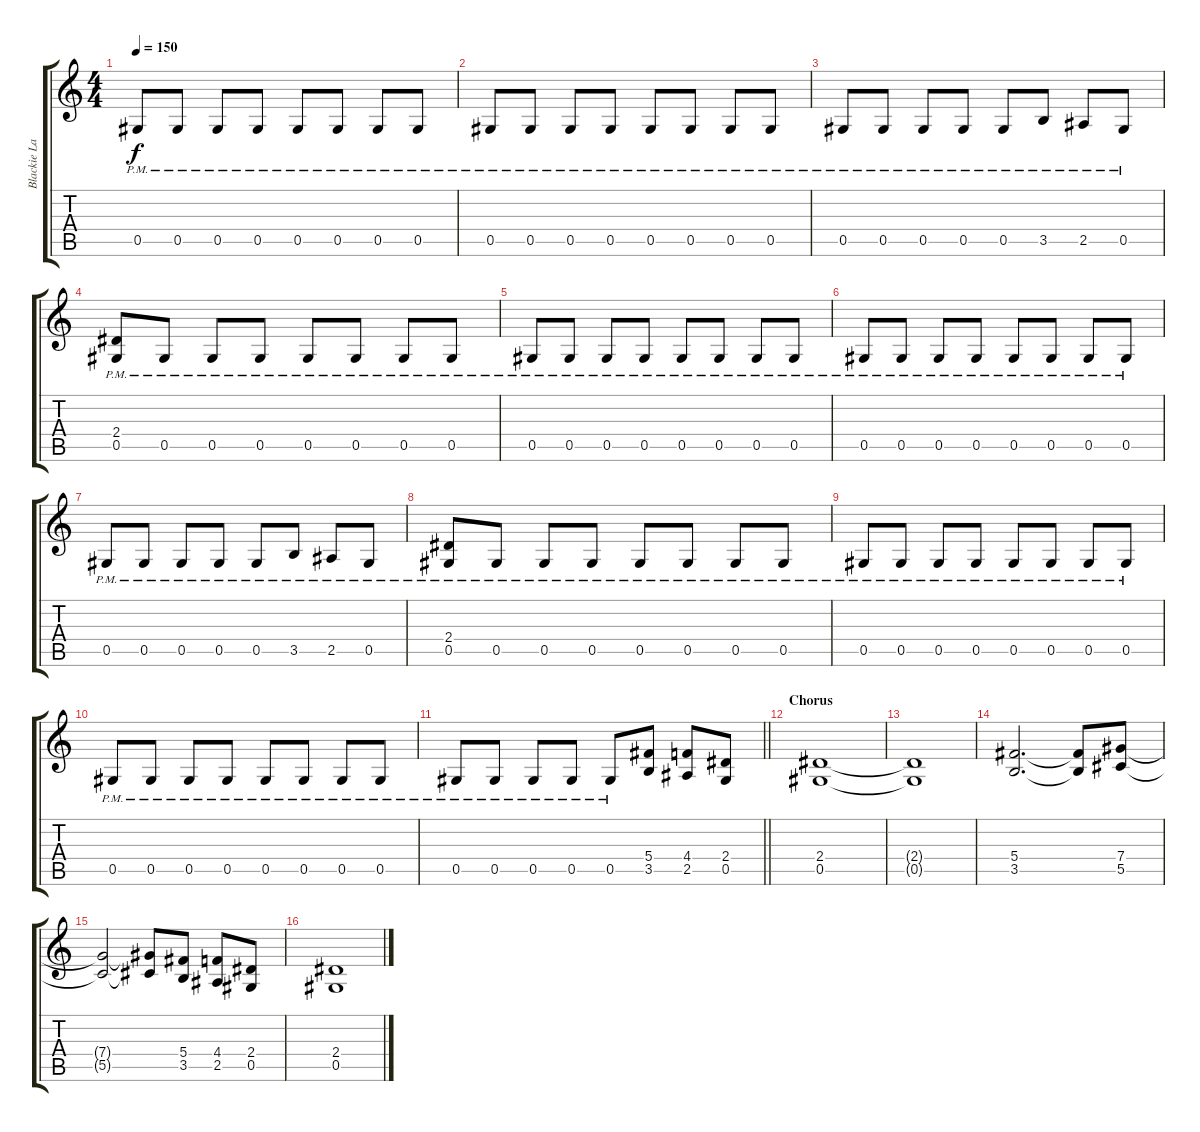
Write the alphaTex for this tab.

\track ("Blackie Lawless" "Blackie La") {instrument distortionguitar}
\staff {score tabs}
\tuning (Eb4 Bb3 Gb3 Db3 Ab2 Eb2) {hide}
\ts (4 4)
\tempo 150
\clef g2
\ks c
0.5{pm}.8{dy f} 0.5{pm}.8 0.5{pm}.8 0.5{pm}.8 0.5{pm}.8 0.5{pm}.8 0.5{pm}.8 0.5{pm}.8 |
0.5{pm}.8 0.5{pm}.8 0.5{pm}.8 0.5{pm}.8 0.5{pm}.8 0.5{pm}.8 0.5{pm}.8 0.5{pm}.8 |
0.5{pm}.8 0.5{pm}.8 0.5{pm}.8 0.5{pm}.8 0.5{pm}.8 3.5{pm}.8 2.5{pm}.8 0.5{pm}.8 |
(2.4{pm} 0.5{pm}).8 0.5{pm}.8 0.5{pm}.8 0.5{pm}.8 0.5{pm}.8 0.5{pm}.8 0.5{pm}.8 0.5{pm}.8 |
0.5{pm}.8 0.5{pm}.8 0.5{pm}.8 0.5{pm}.8 0.5{pm}.8 0.5{pm}.8 0.5{pm}.8 0.5{pm}.8 |
0.5{pm}.8 0.5{pm}.8 0.5{pm}.8 0.5{pm}.8 0.5{pm}.8 0.5{pm}.8 0.5{pm}.8 0.5{pm}.8 |
0.5{pm}.8 0.5{pm}.8 0.5{pm}.8 0.5{pm}.8 0.5{pm}.8 3.5{pm}.8 2.5{pm}.8 0.5{pm}.8 |
(2.4{pm} 0.5{pm}).8 0.5{pm}.8 0.5{pm}.8 0.5{pm}.8 0.5{pm}.8 0.5{pm}.8 0.5{pm}.8 0.5{pm}.8 |
0.5{pm}.8 0.5{pm}.8 0.5{pm}.8 0.5{pm}.8 0.5{pm}.8 0.5{pm}.8 0.5{pm}.8 0.5{pm}.8 |
0.5{pm}.8 0.5{pm}.8 0.5{pm}.8 0.5{pm}.8 0.5{pm}.8 0.5{pm}.8 0.5{pm}.8 0.5{pm}.8 |
\barLineRight lightlight
0.5{pm}.8 0.5{pm}.8 0.5{pm}.8 0.5{pm}.8 0.5{pm}.8 (5.4 3.5).8 (4.4 2.5).8 (2.4 0.5).8 |
\section ("" "Chorus")
(2.4 0.5).1 |
(2.4{t} 0.5{t}).1 |
(5.4 3.5).2{d} (5.4{t} 3.5{t}).8 (7.4 5.5).8 |
(7.4{t} 5.5{t}).2 (7.4{t} 5.5{t}).8 (5.4 3.5).8 (4.4 2.5).8 (2.4 0.5).8 |
(2.4 0.5).1
